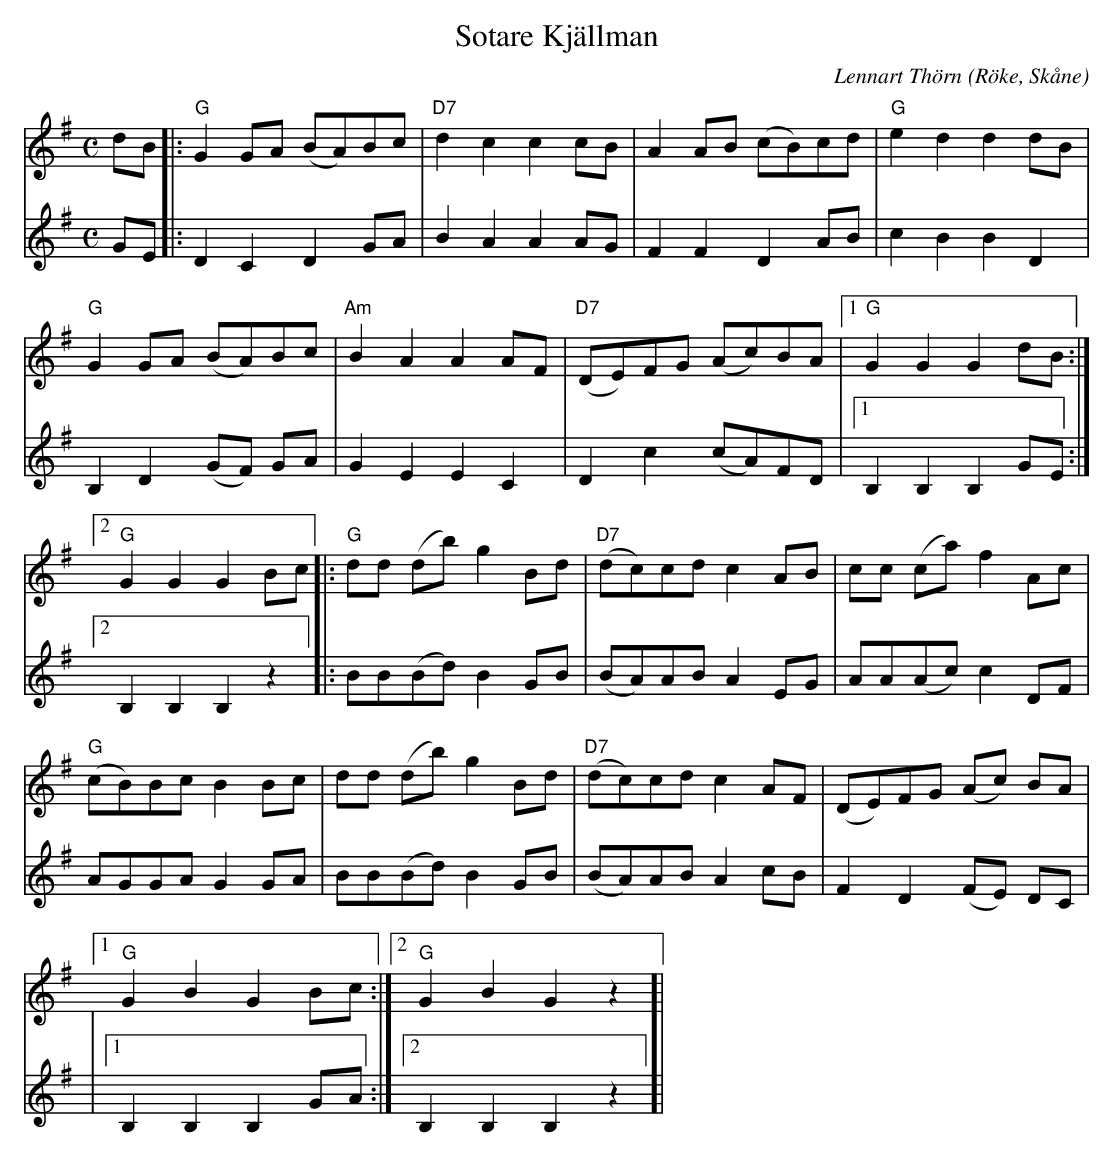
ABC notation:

X:1
T:Sotare Kjällman
C:Lennart Thörn
O:Röke, Skåne
M:C
L:1/8
K:G
V:1
dB |: "G"G2 GA (BA)Bc | "D7"d2 c2 c2 cB | A2 AB (cB)cd | "G"e2 d2 d2 dB |
"G"G2 GA (BA)Bc | "Am"B2 A2 A2 AF | "D7"(DE)FG (Ac)BA |[1 "G"G2 G2 G2 dB :|
[2 "G"G2 G2 G2 Bc]|: "G"dd (db) g2 Bd | "D7"(dc)cd c2 AB | cc (ca) f2 Ac |
"G"(cB)Bc B2 Bc | dd (db) g2 Bd | "D7"(dc)cd c2 AF | (DE)FG (Ac) BA |
[1 "G"G2 B2 G2 Bc :|[2 "G"G2 B2 G2 z2 ]|
V:2
GE |: D2 C2 D2 GA | B2 A2 A2 AG | F2 F2 D2 AB | c2 B2 B2 D2 |
B,2 D2 (GF) GA | G2 E2 E2 C2 | D2 c2 (cA)FD |[1 B,2 B,2 B,2 GE :|
[2 B,2 B,2 B,2 z2 ]|: BB(Bd) B2 GB | (BA)AB A2 EG | AA(Ac) c2 DF |
AGGA G2 GA | BB(Bd) B2 GB | (BA)AB A2 cB | F2 D2 (FE) DC |
|[1 B,2 B,2 B,2 GA :|[2 B,2 B,2 B,2 z2 ]|
